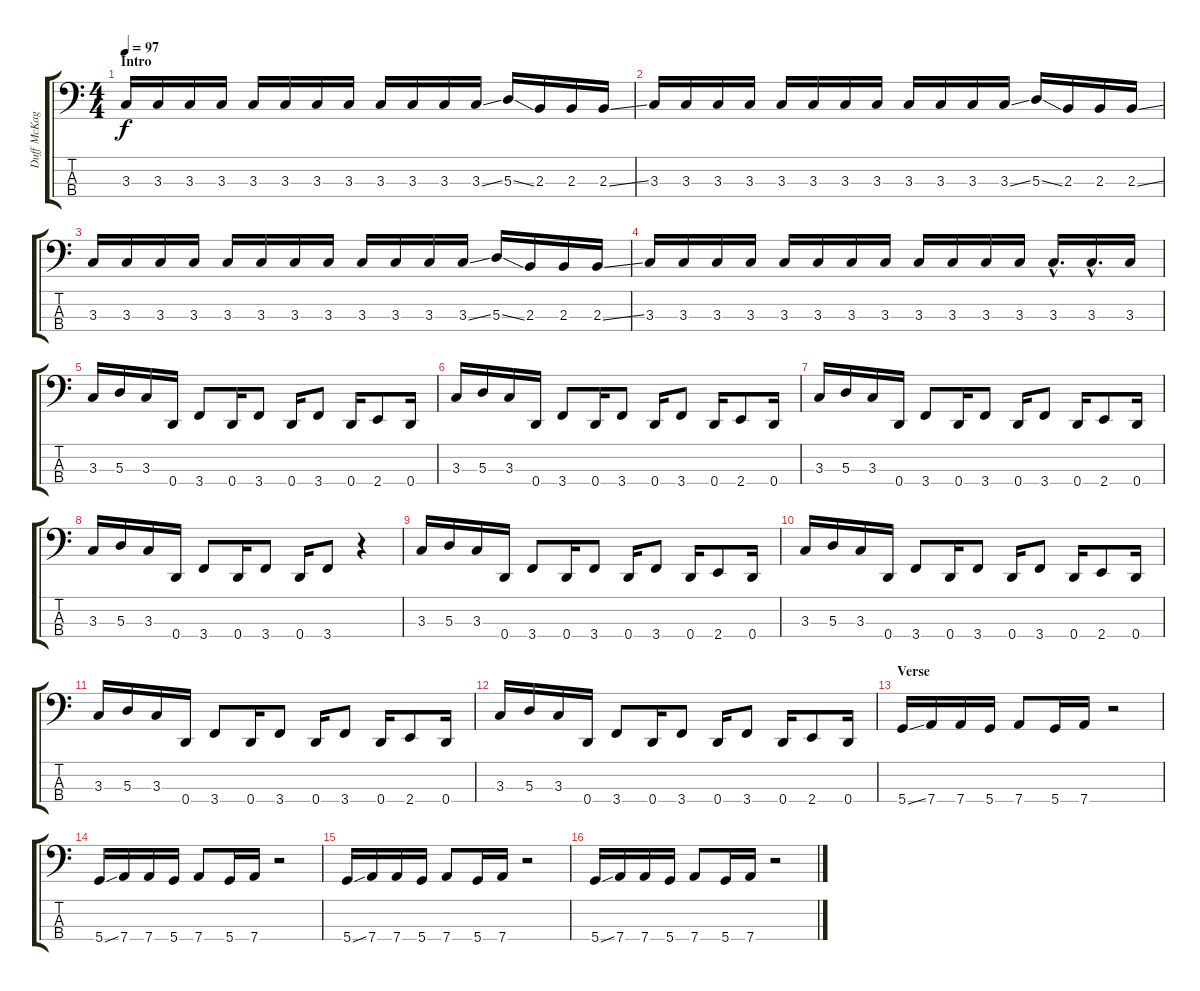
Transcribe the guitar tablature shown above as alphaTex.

\track ("Duff McKagan" "Duff McKag") {instrument electricbasspick}
\staff {score tabs}
\tuning (G2 D2 A1 D1) {hide}
\ts (4 4)
\section ("" "Intro")
\tempo 97
\clef f4
\ks c
3.3.16{dy f instrument electricbasspick} 3.3.16 3.3.16 3.3.16 3.3.16 3.3.16 3.3.16 3.3.16 3.3.16 3.3.16 3.3.16 3.3{ss}.16 5.3{ss}.16 2.3.16 2.3.16 2.3{ss}.16 |
3.3.16 3.3.16 3.3.16 3.3.16 3.3.16 3.3.16 3.3.16 3.3.16 3.3.16 3.3.16 3.3.16 3.3{ss}.16 5.3{ss}.16 2.3.16 2.3.16 2.3{ss}.16 |
3.3.16 3.3.16 3.3.16 3.3.16 3.3.16 3.3.16 3.3.16 3.3.16 3.3.16 3.3.16 3.3.16 3.3{ss}.16 5.3{ss}.16 2.3.16 2.3.16 2.3{ss}.16 |
3.3.16 3.3.16 3.3.16 3.3.16 3.3.16 3.3.16 3.3.16 3.3.16 3.3.16 3.3.16 3.3.16 3.3.16 3.3{hac}.16{d} 3.3{hac}.16{d} 3.3.16 |
3.3.16 5.3.16 3.3.16 0.4.16 3.4.8 0.4.16 3.4.8 0.4.16 3.4.8 0.4.16 2.4.8 0.4.16 |
3.3.16 5.3.16 3.3.16 0.4.16 3.4.8 0.4.16 3.4.8 0.4.16 3.4.8 0.4.16 2.4.8 0.4.16 |
3.3.16 5.3.16 3.3.16 0.4.16 3.4.8 0.4.16 3.4.8 0.4.16 3.4.8 0.4.16 2.4.8 0.4.16 |
3.3.16 5.3.16 3.3.16 0.4.16 3.4.8 0.4.16 3.4.8 0.4.16 3.4.8 r.4 |
3.3.16 5.3.16 3.3.16 0.4.16 3.4.8 0.4.16 3.4.8 0.4.16 3.4.8 0.4.16 2.4.8 0.4.16 |
3.3.16 5.3.16 3.3.16 0.4.16 3.4.8 0.4.16 3.4.8 0.4.16 3.4.8 0.4.16 2.4.8 0.4.16 |
3.3.16 5.3.16 3.3.16 0.4.16 3.4.8 0.4.16 3.4.8 0.4.16 3.4.8 0.4.16 2.4.8 0.4.16 |
3.3.16 5.3.16 3.3.16 0.4.16 3.4.8 0.4.16 3.4.8 0.4.16 3.4.8 0.4.16 2.4.8 0.4.16 |
\section ("" "Verse")
5.4{ss}.16 7.4.16 7.4.16 5.4.16 7.4.8 5.4.16 7.4.16 r.2 |
5.4{ss}.16 7.4.16 7.4.16 5.4.16 7.4.8 5.4.16 7.4.16 r.2 |
5.4{ss}.16 7.4.16 7.4.16 5.4.16 7.4.8 5.4.16 7.4.16 r.2 |
5.4{ss}.16 7.4.16 7.4.16 5.4.16 7.4.8 5.4.16 7.4.16 r.2
